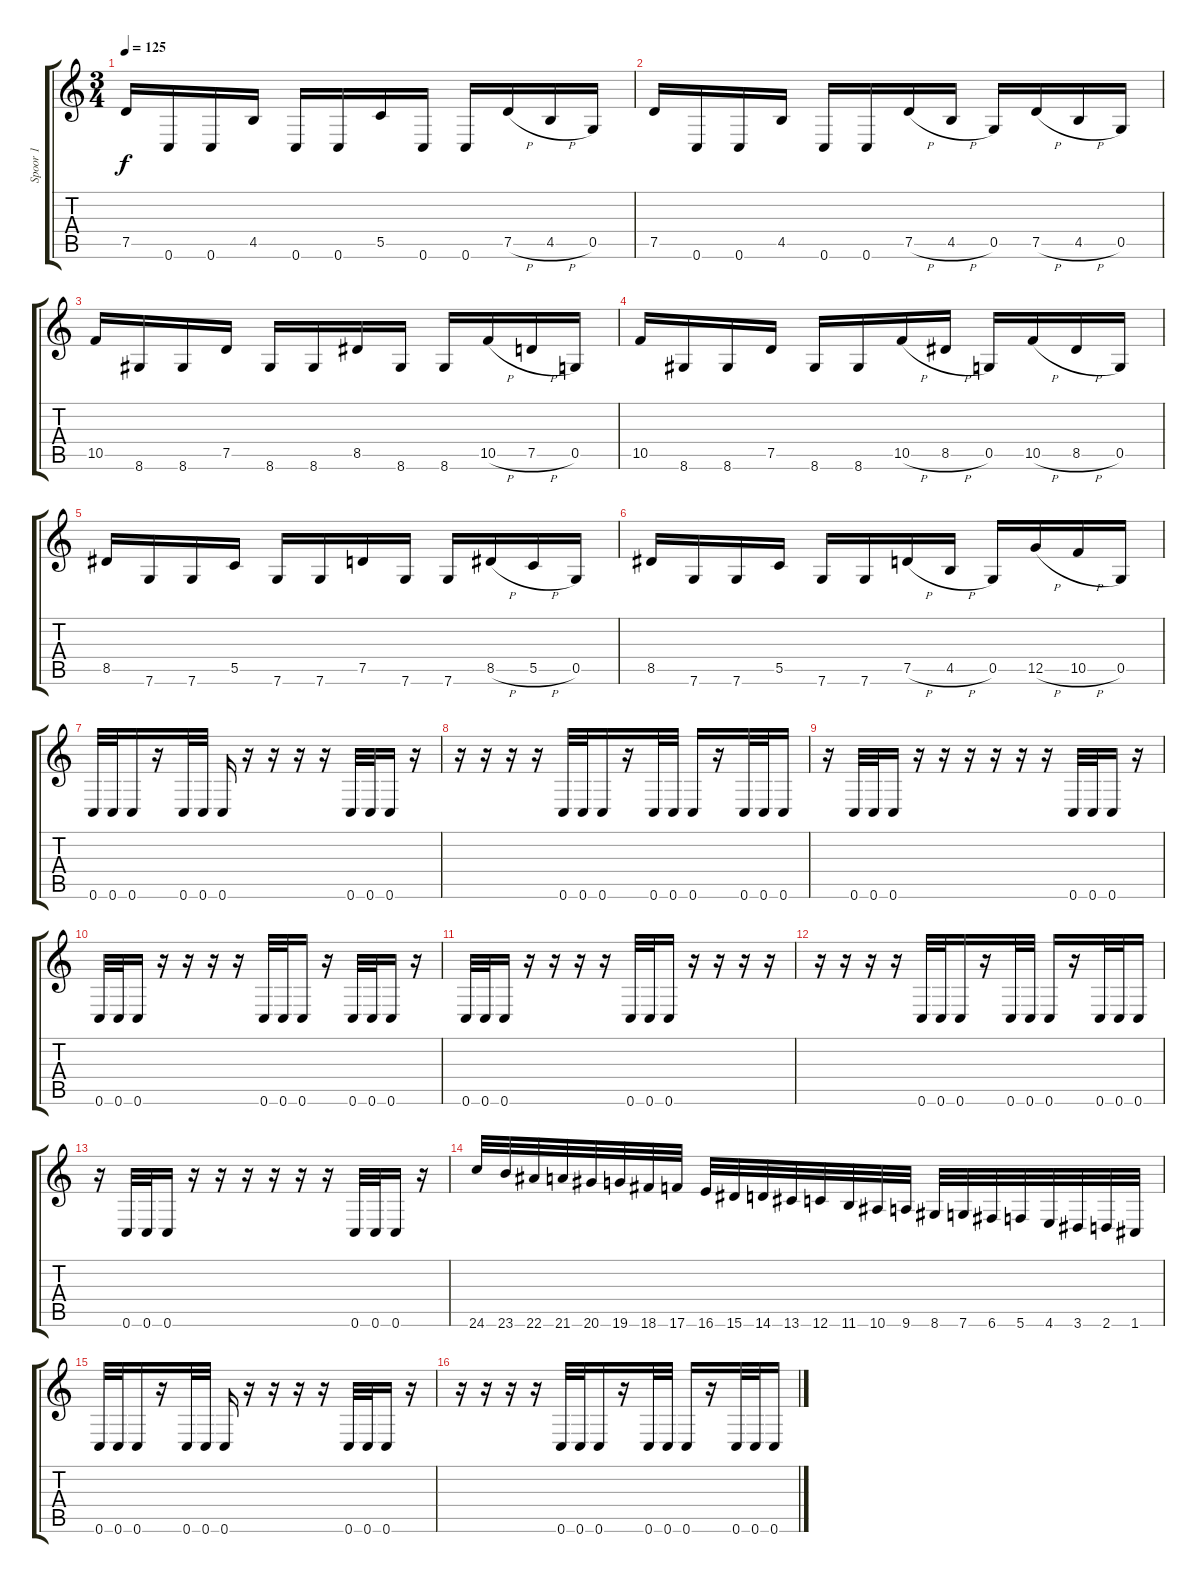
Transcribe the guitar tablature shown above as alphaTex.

\track ("Spoor 1" "Spoor 1") {instrument distortionguitar}
\staff {score tabs}
\tuning (D4 A3 F3 C3 G2 C2) {hide}
\ts (3 4)
\tempo 125
\clef g2
\ks c
7.5.16{dy f} 0.6.16 0.6.16 4.5.16 0.6.16 0.6.16 5.5.16 0.6.16 0.6.16 7.5{h}.16 4.5{h}.16 0.5.16 |
7.5.16 0.6.16 0.6.16 4.5.16 0.6.16 0.6.16 7.5{h}.16 4.5{h}.16 0.5.16 7.5{h}.16 4.5{h}.16 0.5.16 |
10.5.16 8.6.16 8.6.16 7.5.16 8.6.16 8.6.16 8.5.16 8.6.16 8.6.16 10.5{h}.16 7.5{h}.16 0.5.16 |
10.5.16 8.6.16 8.6.16 7.5.16 8.6.16 8.6.16 10.5{h}.16 8.5{h}.16 0.5.16 10.5{h}.16 8.5{h}.16 0.5.16 |
8.5.16 7.6.16 7.6.16 5.5.16 7.6.16 7.6.16 7.5.16 7.6.16 7.6.16 8.5{h}.16 5.5{h}.16 0.5.16 |
8.5.16 7.6.16 7.6.16 5.5.16 7.6.16 7.6.16 7.5{h}.16 4.5{h}.16 0.5.16 12.5{h}.16 10.5{h}.16 0.5.16 |
0.6.32 0.6.32 0.6.16 r.16 0.6.32 0.6.32 0.6.16 r.16 r.16 r.16 r.16 0.6.32 0.6.32 0.6.16 r.16 |
r.16 r.16 r.16 r.16 0.6.32 0.6.32 0.6.16 r.16 0.6.32 0.6.32 0.6.16 r.16 0.6.32 0.6.32 0.6.16 |
r.16 0.6.32 0.6.32 0.6.16 r.16 r.16 r.16 r.16 r.16 r.16 0.6.32 0.6.32 0.6.16 r.16 |
0.6.32 0.6.32 0.6.16 r.16 r.16 r.16 r.16 0.6.32 0.6.32 0.6.16 r.16 0.6.32 0.6.32 0.6.16 r.16 |
0.6.32 0.6.32 0.6.16 r.16 r.16 r.16 r.16 0.6.32 0.6.32 0.6.16 r.16 r.16 r.16 r.16 |
r.16 r.16 r.16 r.16 0.6.32 0.6.32 0.6.16 r.16 0.6.32 0.6.32 0.6.16 r.16 0.6.32 0.6.32 0.6.16 |
r.16 0.6.32 0.6.32 0.6.16 r.16 r.16 r.16 r.16 r.16 r.16 0.6.32 0.6.32 0.6.16 r.16 |
24.6.32 23.6.32 22.6.32 21.6.32 20.6.32 19.6.32 18.6.32 17.6.32 16.6.32 15.6.32 14.6.32 13.6.32 12.6.32 11.6.32 10.6.32 9.6.32 8.6.32 7.6.32 6.6.32 5.6.32 4.6.32 3.6.32 2.6.32 1.6.32 |
0.6.32 0.6.32 0.6.16 r.16 0.6.32 0.6.32 0.6.16 r.16 r.16 r.16 r.16 0.6.32 0.6.32 0.6.16 r.16 |
r.16 r.16 r.16 r.16 0.6.32 0.6.32 0.6.16 r.16 0.6.32 0.6.32 0.6.16 r.16 0.6.32 0.6.32 0.6.16
